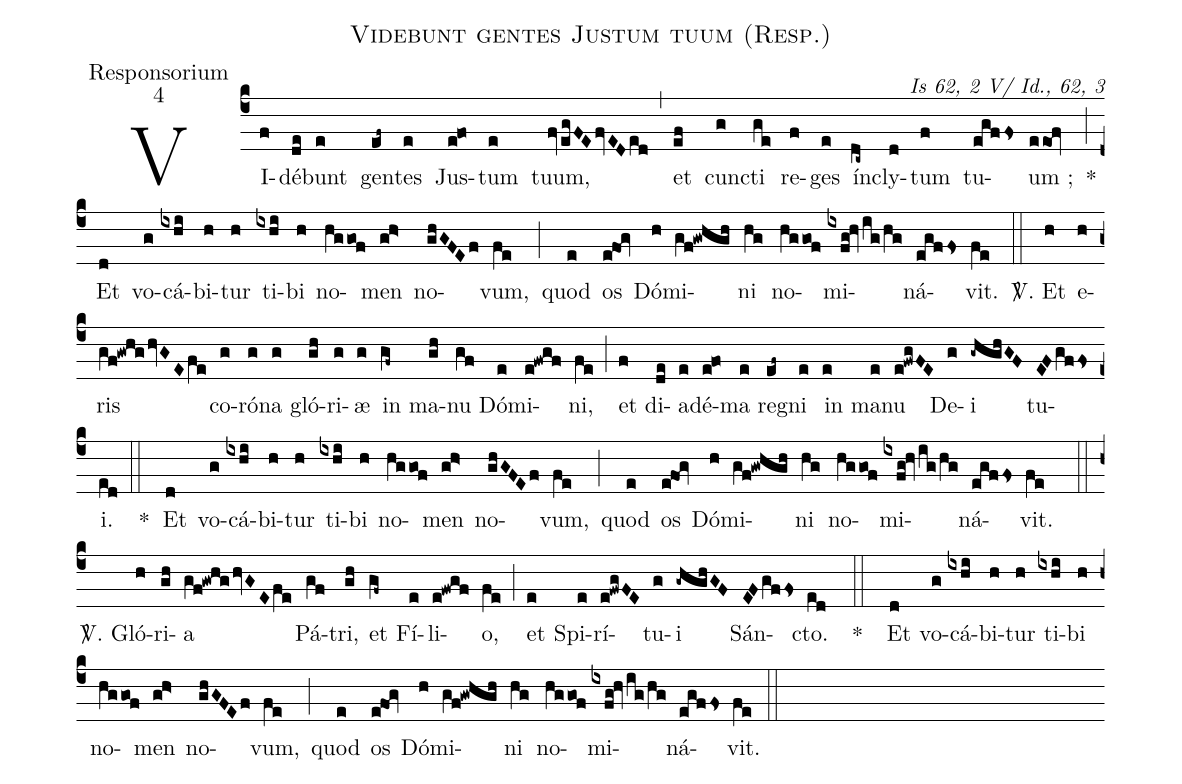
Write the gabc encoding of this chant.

name:Videbunt gentes Justum tuum (Resp.);
office-part:Responsorium;
mode:4;
commentary:Is 62, 2 V/ Id., 62, 3;
%%
(c4)VI(f)dé(de)bunt(e) gen(ef~)tes(e) Jus(e!fo)tum(e) t{uu}m,(fvegFEfvEDed) (,) et(ef) cunc(g)ti(ge) re(f)ges(e) ín(dc~)cly(d)tum(f) tu(egffs)um ;(eeof) *(;) Et(d) vo(g)cá(ixhi)bi(h)tur(h) ti(ixhi)bi(h) no(hggof)men(gh>) no(ghGFEf)vum,(fe) (;) quod(e) os(e!fog) Dó(h)mi(gf!gwhgh)ni(hg) no(hggof)mi(ixfg!hv/ig/hg)ná(egffs)vit.(fe) (::)

<sp>V/</sp>. Et(h) e(h)ris(gf!gwhg/hvGEfe) co(g)ró(g)na(g) gló(gh)ri(g)æ(g) in(gf~) ma(gh)nu(gf) Dó(e)mi(e!fwgf)ni,(fe) (;) et(f) di(de)a(e)dé(e!fo)ma(e) re(ef~)gni(e) in(e) ma(e)nu(e!fwgFE) De(g)i(-ghghGF) tu(EFgffs)i.(ed) (::)
*() Et(d) vo(g)cá(ixhi)bi(h)tur(h) ti(ixhi)bi(h) no(hggof)men(gh>) no(ghGFEf)vum,(fe) (;) quod(e) os(e!fog) Dó(h)mi(gf!gwhgh)ni(hg) no(hggof)mi(ixfg!hv/ig/hg)ná(egffs)vit.(fe) (::)

<sp>V/</sp>. Gló(h)ri(gh)a(gf!gwhg/hvGEfe) Pá(gf)tri,(gh) et(gf~) Fí(e)li(e!fwgf)o,(fe) (;)et(e) Spi(e)rí(e!fwgFE)tu(g)i(-ghghGF) Sán(EFgffs)cto.(ed) ( ::)
*() Et(d) vo(g)cá(ixhi)bi(h)tur(h) ti(ixhi)bi(h) no(hggof)men(gh>) no(ghGFEf)vum,(fe) (;) quod(e) os(e!fog) Dó(h)mi(gf!gwhgh)ni(hg) no(hggof)mi(ixfg!hv/ig/hg)ná(egffs)vit.(fe) (::)
